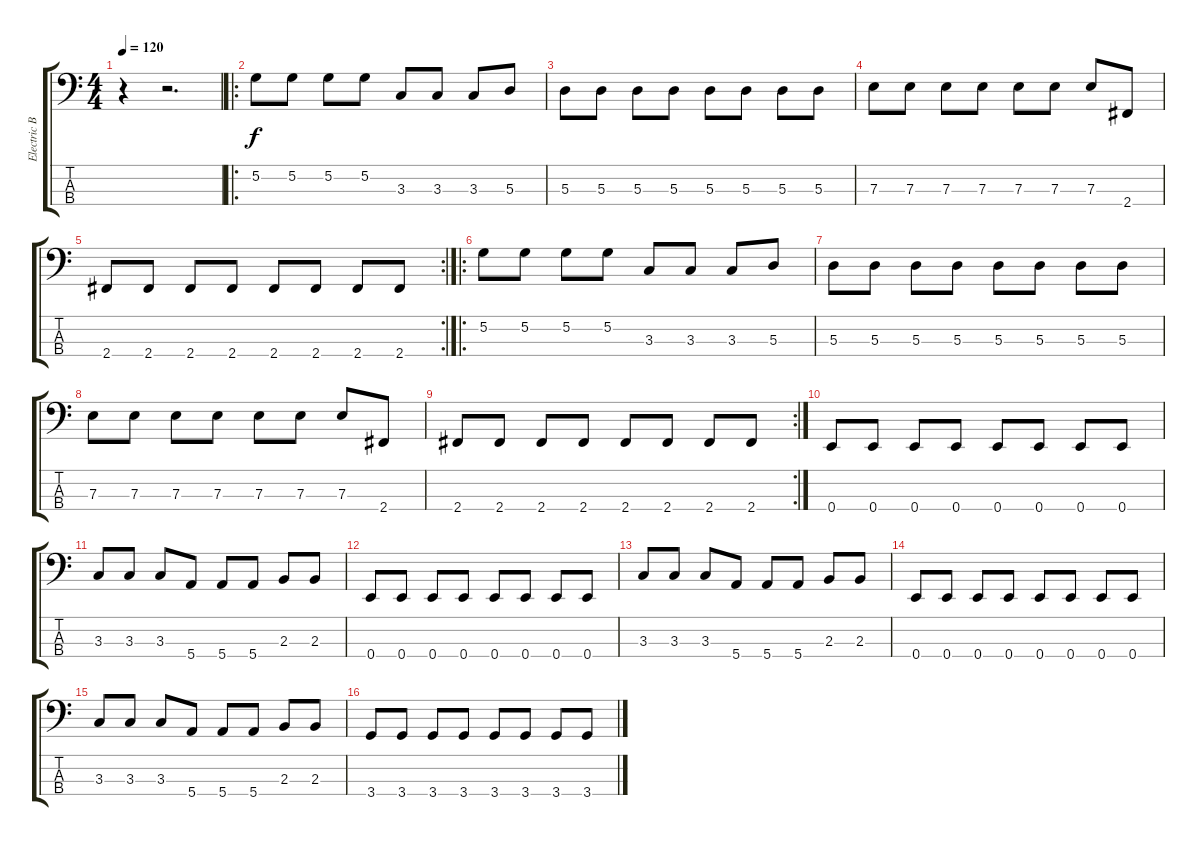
\track ("Electric Bass" "Electric B") {instrument electricbassfinger}
\staff {score tabs}
\tuning (G2 D2 A1 E1) {hide}
\ts (4 4)
\tempo 120
\clef f4
\ks c
r.4{dy f} r.2{d} |
\ro
5.2.8 5.2.8 5.2.8 5.2.8 3.3.8 3.3.8 3.3.8 5.3.8 |
5.3.8 5.3.8 5.3.8 5.3.8 5.3.8 5.3.8 5.3.8 5.3.8 |
7.3.8 7.3.8 7.3.8 7.3.8 7.3.8 7.3.8 7.3.8 2.4.8 |
\rc 2
2.4.8 2.4.8 2.4.8 2.4.8 2.4.8 2.4.8 2.4.8 2.4.8 |
\ro
5.2.8 5.2.8 5.2.8 5.2.8 3.3.8 3.3.8 3.3.8 5.3.8 |
5.3.8 5.3.8 5.3.8 5.3.8 5.3.8 5.3.8 5.3.8 5.3.8 |
7.3.8 7.3.8 7.3.8 7.3.8 7.3.8 7.3.8 7.3.8 2.4.8 |
\rc 2
2.4.8 2.4.8 2.4.8 2.4.8 2.4.8 2.4.8 2.4.8 2.4.8 |
0.4.8 0.4.8 0.4.8 0.4.8 0.4.8 0.4.8 0.4.8 0.4.8 |
3.3.8 3.3.8 3.3.8 5.4.8 5.4.8 5.4.8 2.3.8 2.3.8 |
0.4.8 0.4.8 0.4.8 0.4.8 0.4.8 0.4.8 0.4.8 0.4.8 |
3.3.8 3.3.8 3.3.8 5.4.8 5.4.8 5.4.8 2.3.8 2.3.8 |
0.4.8 0.4.8 0.4.8 0.4.8 0.4.8 0.4.8 0.4.8 0.4.8 |
3.3.8 3.3.8 3.3.8 5.4.8 5.4.8 5.4.8 2.3.8 2.3.8 |
3.4.8 3.4.8 3.4.8 3.4.8 3.4.8 3.4.8 3.4.8 3.4.8
